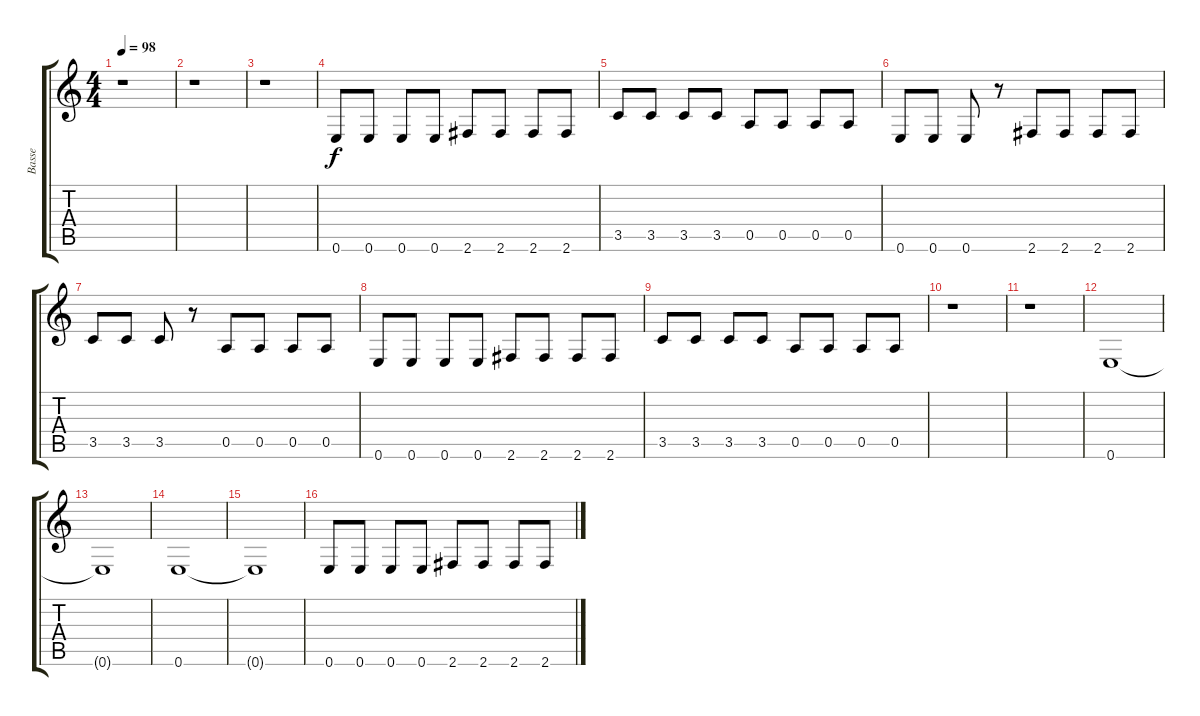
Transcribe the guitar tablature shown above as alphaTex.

\track ("Basse" "Basse") {instrument electricbassfinger}
\staff {score tabs}
\tuning (E4 B3 G3 D3 A2 E2) {hide}
\ts (4 4)
\tempo 98
\clef g2
\ks c
r.1{dy f instrument electricbassfinger} |
r.1 |
r.1 |
0.6.8 0.6.8 0.6.8 0.6.8 2.6.8 2.6.8 2.6.8 2.6.8 |
3.5.8 3.5.8 3.5.8 3.5.8 0.5.8 0.5.8 0.5.8 0.5.8 |
0.6.8 0.6.8 0.6.8 r.8 2.6.8 2.6.8 2.6.8 2.6.8 |
3.5.8 3.5.8 3.5.8 r.8 0.5.8 0.5.8 0.5.8 0.5.8 |
0.6.8 0.6.8 0.6.8 0.6.8 2.6.8 2.6.8 2.6.8 2.6.8 |
3.5.8 3.5.8 3.5.8 3.5.8 0.5.8 0.5.8 0.5.8 0.5.8 |
r.1 |
r.1 |
0.6.1 |
0.6{t}.1 |
0.6.1 |
0.6{t}.1 |
0.6.8 0.6.8 0.6.8 0.6.8 2.6.8 2.6.8 2.6.8 2.6.8
